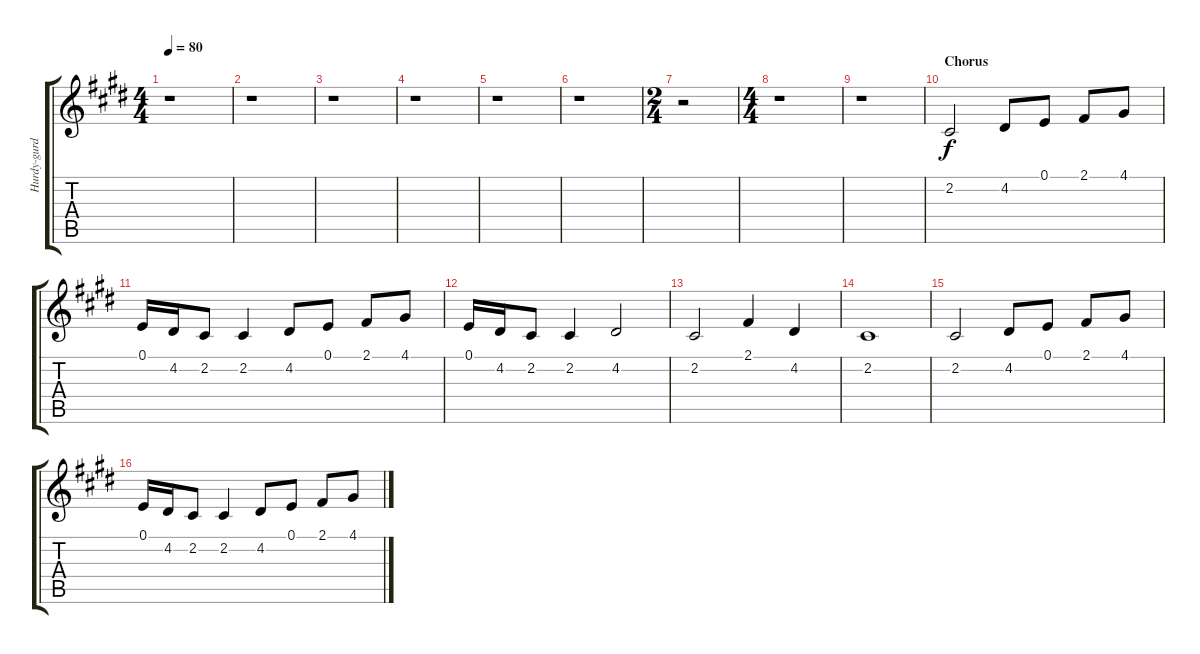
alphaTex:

\track ("Hurdy-gurdy" "Hurdy-gurd") {instrument oboe}
\staff {score tabs}
\tuning (E4 B3 G3 D3 A2 E2) {hide}
\ts (4 4)
\tempo 80
\clef g2
\ks c#minor
r.1{dy f} |
r.1 |
r.1 |
r.1 |
r.1 |
r.1 |
\ts (2 4)
r.2 |
\ts (4 4)
r.1 |
r.1 |
\section ("" "Chorus")
2.2.2 4.2.8 0.1.8 2.1.8 4.1.8 |
0.1.16 4.2.16 2.2.8 2.2.4 4.2.8 0.1.8 2.1.8 4.1.8 |
0.1.16 4.2.16 2.2.8 2.2.4 4.2.2 |
2.2.2 2.1.4 4.2.4 |
2.2.1 |
2.2.2 4.2.8 0.1.8 2.1.8 4.1.8 |
0.1.16 4.2.16 2.2.8 2.2.4 4.2.8 0.1.8 2.1.8 4.1.8
